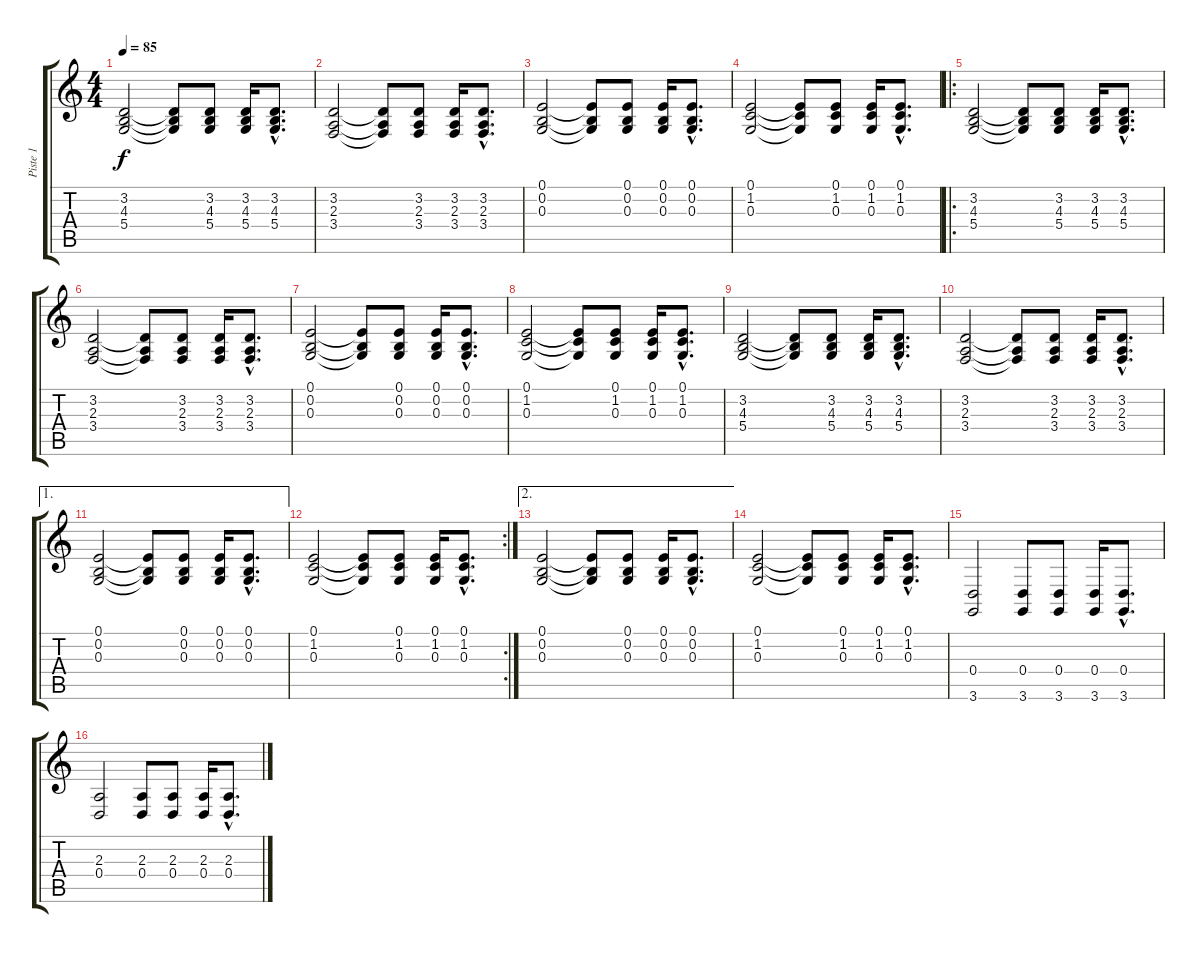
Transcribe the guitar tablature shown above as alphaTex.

\track ("Piste 1" "Piste 1") {instrument brightacousticpiano}
\staff {score tabs}
\tuning (E4 B3 G3 D3 A2 E2) {hide}
\ts (4 4)
\tempo 85
\clef g2
\ks c
(3.2 4.3 5.4).2{dy f instrument brightacousticpiano} (3.2{t} 4.3{t} 5.4{t}).8 (3.2 4.3 5.4).8 (3.2 4.3 5.4).16 (3.2{hac} 4.3{hac} 5.4{hac}).8{d} |
(3.2 2.3 3.4).2 (3.2{t} 2.3{t} 3.4{t}).8 (3.2 2.3 3.4).8 (3.2 2.3 3.4).16 (3.2{hac} 2.3{hac} 3.4{hac}).8{d} |
(0.1 0.2 0.3).2 (0.1{t} 0.2{t} 0.3{t}).8 (0.1 0.2 0.3).8 (0.1 0.2 0.3).16 (0.1{hac} 0.2{hac} 0.3{hac}).8{d} |
(0.1 1.2 0.3).2 (0.1{t} 1.2{t} 0.3{t}).8 (0.1 1.2 0.3).8 (0.1 1.2 0.3).16 (0.1{hac} 1.2{hac} 0.3{hac}).8{d} |
\ro
(3.2 4.3 5.4).2 (3.2{t} 4.3{t} 5.4{t}).8 (3.2 4.3 5.4).8 (3.2 4.3 5.4).16 (3.2{hac} 4.3{hac} 5.4{hac}).8{d} |
(3.2 2.3 3.4).2 (3.2{t} 2.3{t} 3.4{t}).8 (3.2 2.3 3.4).8 (3.2 2.3 3.4).16 (3.2{hac} 2.3{hac} 3.4{hac}).8{d} |
(0.1 0.2 0.3).2 (0.1{t} 0.2{t} 0.3{t}).8 (0.1 0.2 0.3).8 (0.1 0.2 0.3).16 (0.1{hac} 0.2{hac} 0.3{hac}).8{d} |
(0.1 1.2 0.3).2 (0.1{t} 1.2{t} 0.3{t}).8 (0.1 1.2 0.3).8 (0.1 1.2 0.3).16 (0.1{hac} 1.2{hac} 0.3{hac}).8{d} |
(3.2 4.3 5.4).2 (3.2{t} 4.3{t} 5.4{t}).8 (3.2 4.3 5.4).8 (3.2 4.3 5.4).16 (3.2{hac} 4.3{hac} 5.4{hac}).8{d} |
(3.2 2.3 3.4).2 (3.2{t} 2.3{t} 3.4{t}).8 (3.2 2.3 3.4).8 (3.2 2.3 3.4).16 (3.2{hac} 2.3{hac} 3.4{hac}).8{d} |
\ae 1
(0.1 0.2 0.3).2 (0.1{t} 0.2{t} 0.3{t}).8 (0.1 0.2 0.3).8 (0.1 0.2 0.3).16 (0.1{hac} 0.2{hac} 0.3{hac}).8{d} |
\rc 2
(0.1 1.2 0.3).2 (0.1{t} 1.2{t} 0.3{t}).8 (0.1 1.2 0.3).8 (0.1 1.2 0.3).16 (0.1{hac} 1.2{hac} 0.3{hac}).8{d} |
\ae 2
(0.1 0.2 0.3).2 (0.1{t} 0.2{t} 0.3{t}).8 (0.1 0.2 0.3).8 (0.1 0.2 0.3).16 (0.1{hac} 0.2{hac} 0.3{hac}).8{d} |
(0.1 1.2 0.3).2 (0.1{t} 1.2{t} 0.3{t}).8 (0.1 1.2 0.3).8 (0.1 1.2 0.3).16 (0.1{hac} 1.2{hac} 0.3{hac}).8{d} |
(0.4 3.6).2 (0.4 3.6).8 (0.4 3.6).8 (0.4 3.6).16 (0.4{hac} 3.6{hac}).8{d} |
(2.3 0.4).2 (2.3 0.4).8 (2.3 0.4).8 (2.3 0.4).16 (2.3{hac} 0.4{hac}).8{d}
